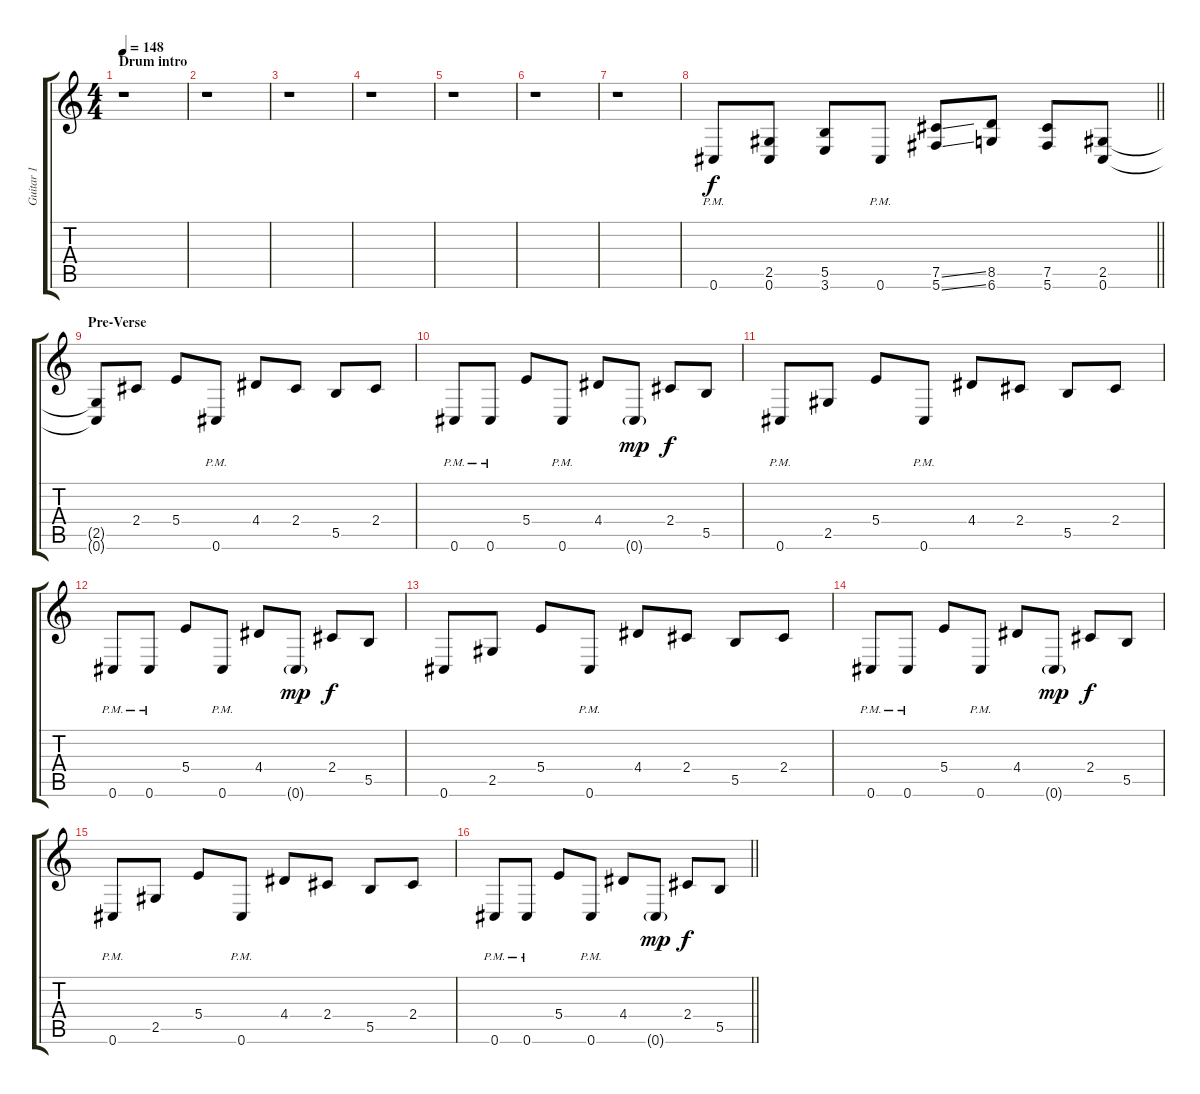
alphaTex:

\track ("Guitar 1" "Guitar 1") {instrument overdrivenguitar}
\staff {score tabs}
\tuning (Db4 Ab3 E3 B2 Gb2 Db2) {hide}
\ts (4 4)
\section ("" "Drum intro")
\tempo 148
\clef g2
\ks c
r.1{dy f instrument overdrivenguitar} |
r.1 |
r.1 |
r.1 |
r.1 |
r.1 |
r.1 |
\barLineRight lightlight
0.6{pm}.8 (2.5 0.6).8 (5.5 3.6).8 0.6{pm}.8 (7.5{ss} 5.6{ss}).8 (8.5 6.6).8 (7.5 5.6).8 (2.5 0.6).8 |
\section ("" "Pre-Verse")
(2.5{t} 0.6{t}).8 2.4.8 5.4.8 0.6{pm}.8 4.4.8 2.4.8 5.5.8 2.4.8 |
0.6{pm}.8 0.6{pm}.8 5.4.8 0.6{pm}.8 4.4.8 0.6{g}.8{dy mp} 2.4.8{dy f} 5.5.8 |
0.6{pm}.8 2.5.8 5.4.8 0.6{pm}.8 4.4.8 2.4.8 5.5.8 2.4.8 |
0.6{pm}.8 0.6{pm}.8 5.4.8 0.6{pm}.8 4.4.8 0.6{g}.8{dy mp} 2.4.8{dy f} 5.5.8 |
0.6.8 2.5.8 5.4.8 0.6{pm}.8 4.4.8 2.4.8 5.5.8 2.4.8 |
0.6{pm}.8 0.6{pm}.8 5.4.8 0.6{pm}.8 4.4.8 0.6{g}.8{dy mp} 2.4.8{dy f} 5.5.8 |
0.6{pm}.8 2.5.8 5.4.8 0.6{pm}.8 4.4.8 2.4.8 5.5.8 2.4.8 |
\barLineRight lightlight
0.6{pm}.8 0.6{pm}.8 5.4.8 0.6{pm}.8 4.4.8 0.6{g}.8{dy mp} 2.4.8{dy f} 5.5.8
